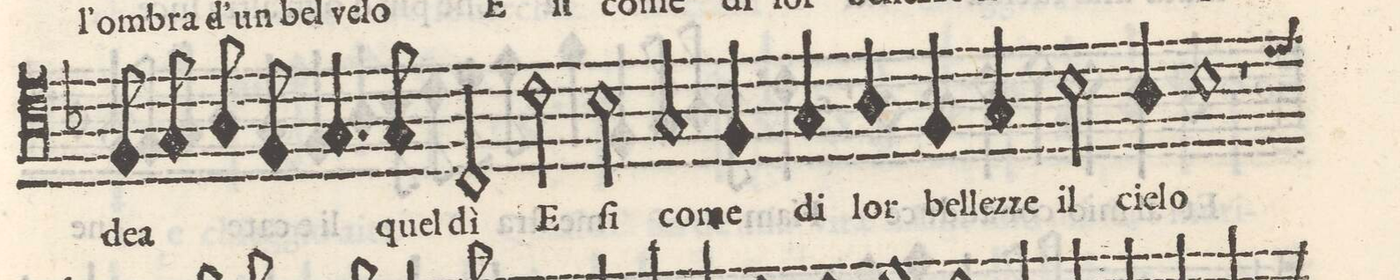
**kern	**text
*I"TENORE	*
*clefC4	*
*k[b-]	*
*met(C)	*
*M2/1	*
8F/	-dea
8G/	.
8A/	.
8F/	.
4.G/	.
8G/	quel
=27-	=27-
2C/	dì
2c\	E
2B-y\	ſi
2G/	co-
=28-	=28-
4F/	-me
4G/	di
4A/	lor
4F/	bel-
4G/	-lez-
2B-\	ze il
4A/	cie-
=29-	=29-
1B-	-lo
1r	.
*-	*-
